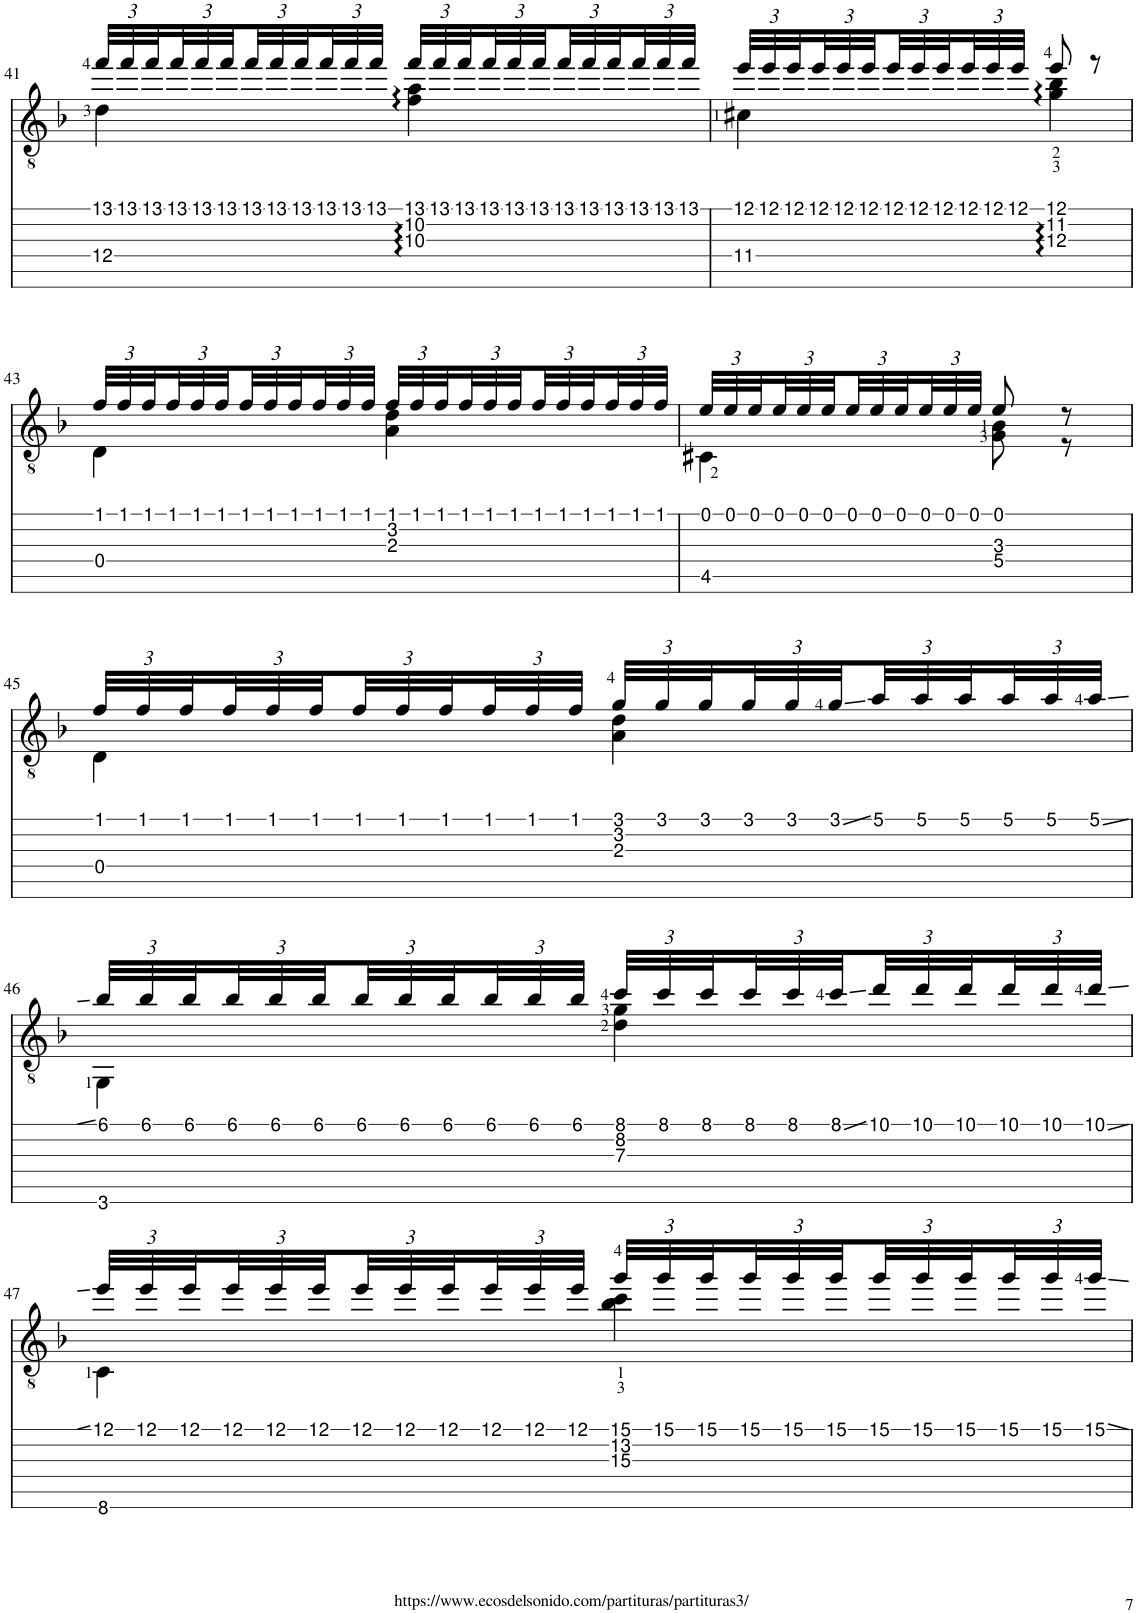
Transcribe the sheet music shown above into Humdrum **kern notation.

**kern	**kern
*part1	*part1
*staff2	*staff1
*I"Guitar	*
*I'Guit.	*
!!LO:PB:g=z
*	*clefGv2
*k[b-]	*k[b-]
*M2/4	*M2/4
*Xbrackettup	*Xbrackettup
=41	=41
*^	*^
48ffLLL	4d	48ff/LLL	4d\
48ff	.	48ff/	.
48ff	.	48ff/	.
48ff	.	48ff/	.
48ff	.	48ff/	.
48ffJJ	.	48ff/	.
48ffLL	.	48ff/	.
48ff	.	48ff/	.
48ff	.	48ff/	.
48ff	.	48ff/	.
48ff	.	48ff/	.
48ffJJJ	.	48ff/JJJ	.
48ffLLL	4f 4a	48ff/LLL	4f\ 4a\
48ff	.	48ff/	.
48ff	.	48ff/	.
48ff	.	48ff/	.
48ff	.	48ff/	.
48ffJJ	.	48ff/	.
48ffLL	.	48ff/	.
48ff	.	48ff/	.
48ff	.	48ff/	.
48ff	.	48ff/	.
48ff	.	48ff/	.
48ffJJJ	.	48ff/JJJ	.
=42	=42	=42	=42
48eeLLL	4c#	48ee/LLL	4c#X\
48ee	.	48ee/	.
48ee	.	48ee/	.
48ee	.	48ee/	.
48ee	.	48ee/	.
48eeJJ	.	48ee/	.
48eeLL	.	48ee/	.
48ee	.	48ee/	.
48ee	.	48ee/	.
48ee	.	48ee/	.
48ee	.	48ee/	.
48eeJJJ	.	48ee/JJJ	.
8ee	4g 4b-	8ee/	4g\ 4b-\
8r	.	8r	.
!!LO:LB:g=z	!!
=43	=43	=43	=43
48fLLL	4D	48f/LLL	4D\
48f	.	48f/	.
48f	.	48f/	.
48f	.	48f/	.
48f	.	48f/	.
48fJJ	.	48f/	.
48fLL	.	48f/	.
48f	.	48f/	.
48f	.	48f/	.
48f	.	48f/	.
48f	.	48f/	.
48fJJJ	.	48f/JJJ	.
48fLLL	4A 4d	48f/LLL	4A\ 4d\
48f	.	48f/	.
48f	.	48f/	.
48f	.	48f/	.
48f	.	48f/	.
48fJJ	.	48f/	.
48fLL	.	48f/	.
48f	.	48f/	.
48f	.	48f/	.
48f	.	48f/	.
48f	.	48f/	.
48fJJJ	.	48f/JJJ	.
=44	=44	=44	=44
48eLLL	4C#X	48e/LLL	4C#X\
48e	.	48e/	.
48e	.	48e/	.
48e	.	48e/	.
48e	.	48e/	.
48eJJ	.	48e/	.
48eLL	.	48e/	.
48e	.	48e/	.
48e	.	48e/	.
48e	.	48e/	.
48e	.	48e/	.
48eJJJ	.	48e/JJJ	.
8e	8G 8B-	8e/	8G\ 8B-\
8r	8r	8r	8r
!!LO:LB:g=z	!!
=45	=45	=45	=45
48fLLL	4D	48f/LLL	4D\
48f	.	48f/	.
48f	.	48f/	.
48f	.	48f/	.
48f	.	48f/	.
48fJJ	.	48f/	.
48fLL	.	48f/	.
48f	.	48f/	.
48f	.	48f/	.
48f	.	48f/	.
48f	.	48f/	.
48fJJJ	.	48f/JJJ	.
48gLLL	4A 4d	48g/LLL	4A\ 4d\
48g	.	48g/	.
48g	.	48g/	.
48g	.	48g/	.
48g	.	48g/	.
48gJJ	.	48g/	.
48aLL	.	48a/	.
48a	.	48a/	.
48a	.	48a/	.
48a	.	48a/	.
48a	.	48a/	.
48aJJJ	.	48a/JJJ	.
!!LO:LB:g=z	!!
=46	=46	=46	=46
48b-LLL	4GG	48b-/LLL	4GG\
48b-	.	48b-/	.
48b-	.	48b-/	.
48b-	.	48b-/	.
48b-	.	48b-/	.
48b-JJ	.	48b-/	.
48b-LL	.	48b-/	.
48b-	.	48b-/	.
48b-	.	48b-/	.
48b-	.	48b-/	.
48b-	.	48b-/	.
48b-JJJ	.	48b-/JJJ	.
48ccLLL	4d 4g	48cc/LLL	4d\ 4g\
48cc	.	48cc/	.
48cc	.	48cc/	.
48cc	.	48cc/	.
48cc	.	48cc/	.
48ccJJ	.	48cc/	.
48ddLL	.	48dd/	.
48dd	.	48dd/	.
48dd	.	48dd/	.
48dd	.	48dd/	.
48dd	.	48dd/	.
48ddJJJ	.	48dd/JJJ	.
!!LO:LB:g=z	!!
=47	=47	=47	=47
48eeLLL	4C	48ee/LLL	4C\
48ee	.	48ee/	.
48ee	.	48ee/	.
48ee	.	48ee/	.
48ee	.	48ee/	.
48eeJJ	.	48ee/	.
48eeLL	.	48ee/	.
48ee	.	48ee/	.
48ee	.	48ee/	.
48ee	.	48ee/	.
48ee	.	48ee/	.
48eeJJJ	.	48ee/JJJ	.
48ggLLL	4b- 4cc	48gg/LLL	4b-\ 4cc\
48gg	.	48gg/	.
48gg	.	48gg/	.
48gg	.	48gg/	.
48gg	.	48gg/	.
48ggJJ	.	48gg/	.
48ggLL	.	48gg/	.
48gg	.	48gg/	.
48gg	.	48gg/	.
48gg	.	48gg/	.
48gg	.	48gg/	.
48ggJJJ	.	48gg/JJJ	.
*v	*v	*	*
*	*v	*v
=	=
*-	*-
